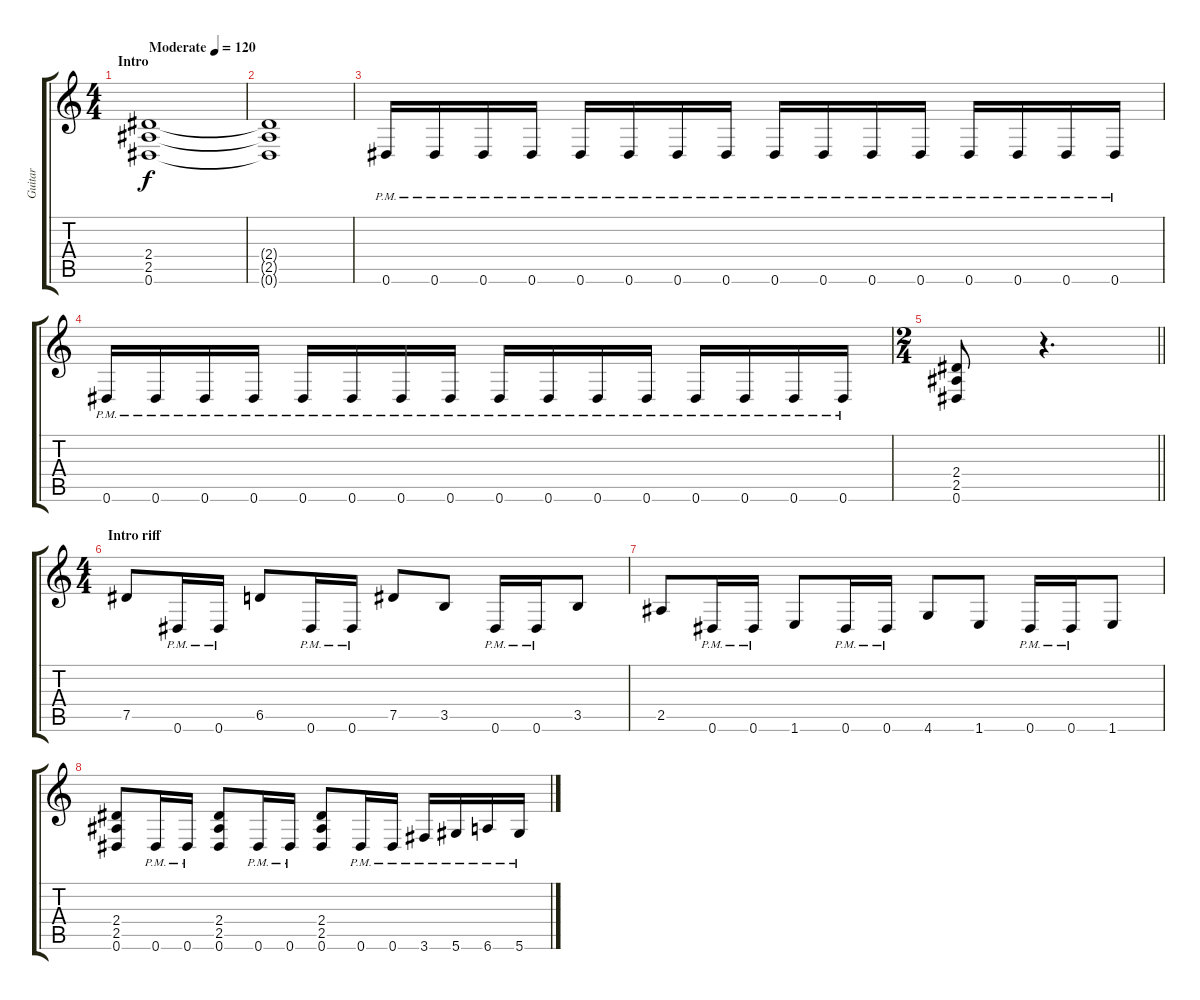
\track ("Guitar" "Guitar") {instrument distortionguitar}
\staff {score tabs}
\tuning (Eb4 Bb3 Gb3 Db3 Ab2 Eb2) {hide}
\ts (4 4)
\section ("" "Intro")
\tempo (120 "Moderate")
\clef g2
\ks c
(2.4 2.5 0.6).1{dy f instrument distortionguitar} |
(2.4{t} 2.5{t} 0.6{t}).1 |
0.6{pm}.16 0.6{pm}.16 0.6{pm}.16 0.6{pm}.16 0.6{pm}.16 0.6{pm}.16 0.6{pm}.16 0.6{pm}.16 0.6{pm}.16 0.6{pm}.16 0.6{pm}.16 0.6{pm}.16 0.6{pm}.16 0.6{pm}.16 0.6{pm}.16 0.6{pm}.16 |
0.6{pm}.16 0.6{pm}.16 0.6{pm}.16 0.6{pm}.16 0.6{pm}.16 0.6{pm}.16 0.6{pm}.16 0.6{pm}.16 0.6{pm}.16 0.6{pm}.16 0.6{pm}.16 0.6{pm}.16 0.6{pm}.16 0.6{pm}.16 0.6{pm}.16 0.6{pm}.16 |
\ts (2 4)
\barLineRight lightlight
(2.4 2.5 0.6).8 r.4{d} |
\ts (4 4)
\section ("" "Intro riff")
7.5.8 0.6{pm}.16 0.6{pm}.16 6.5.8 0.6{pm}.16 0.6{pm}.16 7.5.8 3.5.8 0.6{pm}.16 0.6{pm}.16 3.5.8 |
2.5.8 0.6{pm}.16 0.6{pm}.16 1.6.8 0.6{pm}.16 0.6{pm}.16 4.6.8 1.6.8 0.6{pm}.16 0.6{pm}.16 1.6.8 |
(2.4 2.5 0.6).8 0.6{pm}.16 0.6{pm}.16 (2.4 2.5 0.6).8 0.6{pm}.16 0.6{pm}.16 (2.4 2.5 0.6).8 0.6{pm}.16 0.6{pm}.16 3.6{pm}.16 5.6{pm}.16 6.6{pm}.16 5.6{pm}.16
